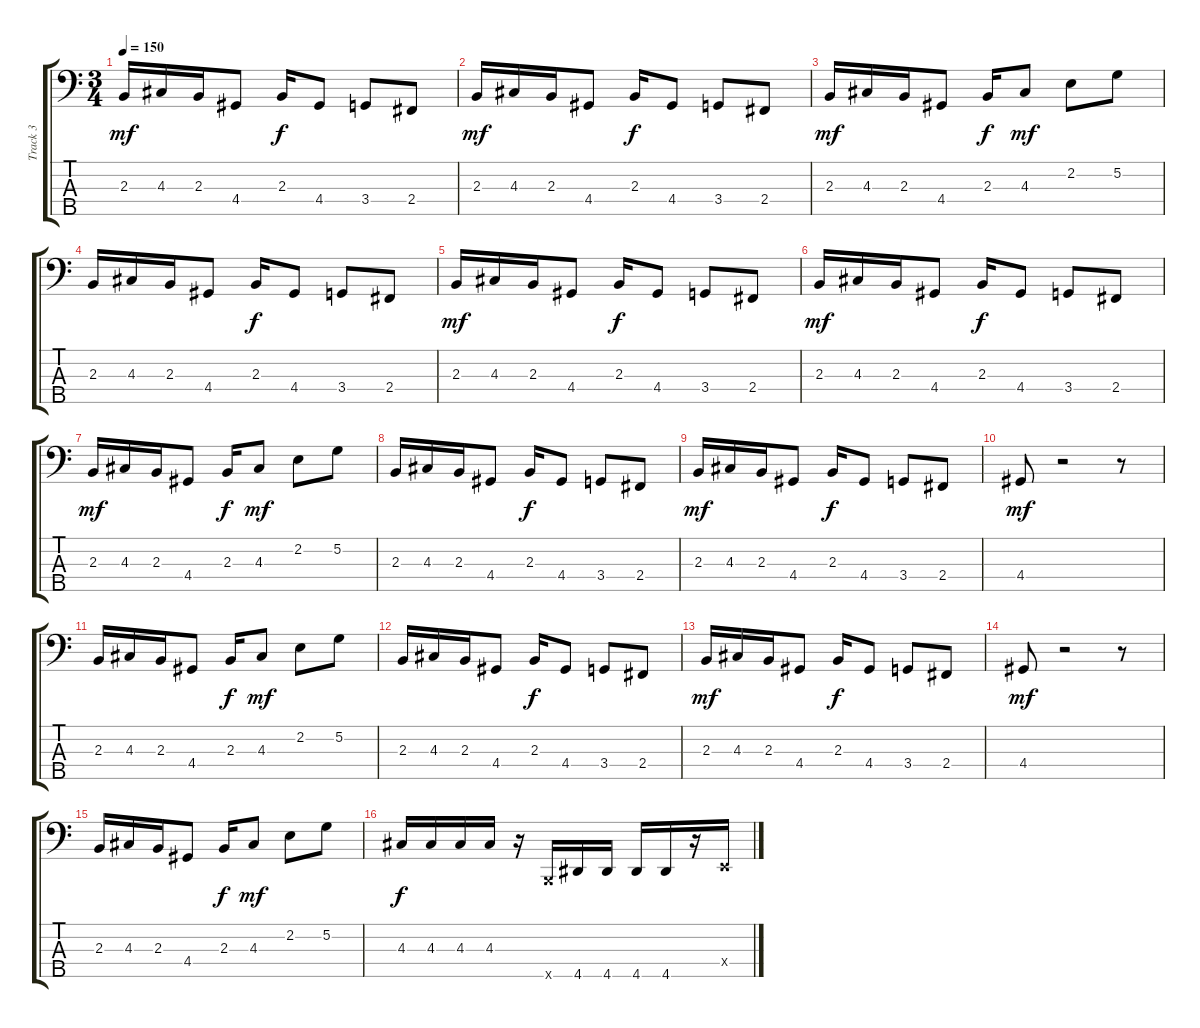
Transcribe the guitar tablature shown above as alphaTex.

\track ("Track 3" "Track 3") {instrument electricbassfinger}
\staff {score tabs}
\tuning (G2 D2 A1 E1 B0) {hide}
\ts (3 4)
\tempo 150
\clef f4
\ks c
2.3.16{dy mf} 4.3.16 2.3.16 4.4.8 2.3.16{dy f} 4.4.8 3.4.8 2.4.8 |
2.3.16{dy mf} 4.3.16 2.3.16 4.4.8 2.3.16{dy f} 4.4.8 3.4.8 2.4.8 |
2.3.16{dy mf} 4.3.16 2.3.16 4.4.8 2.3.16{dy f} 4.3.8{dy mf} 2.2.8 5.2.8 |
2.3.16 4.3.16 2.3.16 4.4.8 2.3.16{dy f} 4.4.8 3.4.8 2.4.8 |
2.3.16{dy mf} 4.3.16 2.3.16 4.4.8 2.3.16{dy f} 4.4.8 3.4.8 2.4.8 |
2.3.16{dy mf} 4.3.16 2.3.16 4.4.8 2.3.16{dy f} 4.4.8 3.4.8 2.4.8 |
2.3.16{dy mf} 4.3.16 2.3.16 4.4.8 2.3.16{dy f} 4.3.8{dy mf} 2.2.8 5.2.8 |
2.3.16 4.3.16 2.3.16 4.4.8 2.3.16{dy f} 4.4.8 3.4.8 2.4.8 |
2.3.16{dy mf} 4.3.16 2.3.16 4.4.8 2.3.16{dy f} 4.4.8 3.4.8 2.4.8 |
4.4.8{dy mf} r.2 r.8 |
2.3.16 4.3.16 2.3.16 4.4.8 2.3.16{dy f} 4.3.8{dy mf} 2.2.8 5.2.8 |
2.3.16 4.3.16 2.3.16 4.4.8 2.3.16{dy f} 4.4.8 3.4.8 2.4.8 |
2.3.16{dy mf} 4.3.16 2.3.16 4.4.8 2.3.16{dy f} 4.4.8 3.4.8 2.4.8 |
4.4.8{dy mf} r.2 r.8 |
2.3.16 4.3.16 2.3.16 4.4.8 2.3.16{dy f} 4.3.8{dy mf} 2.2.8 5.2.8 |
4.3.16{dy f} 4.3.16 4.3.16 4.3.16 r.16 0.5{x}.16 4.5.16 4.5.16 4.5.16 4.5.16 r.16 0.4{x}.16
